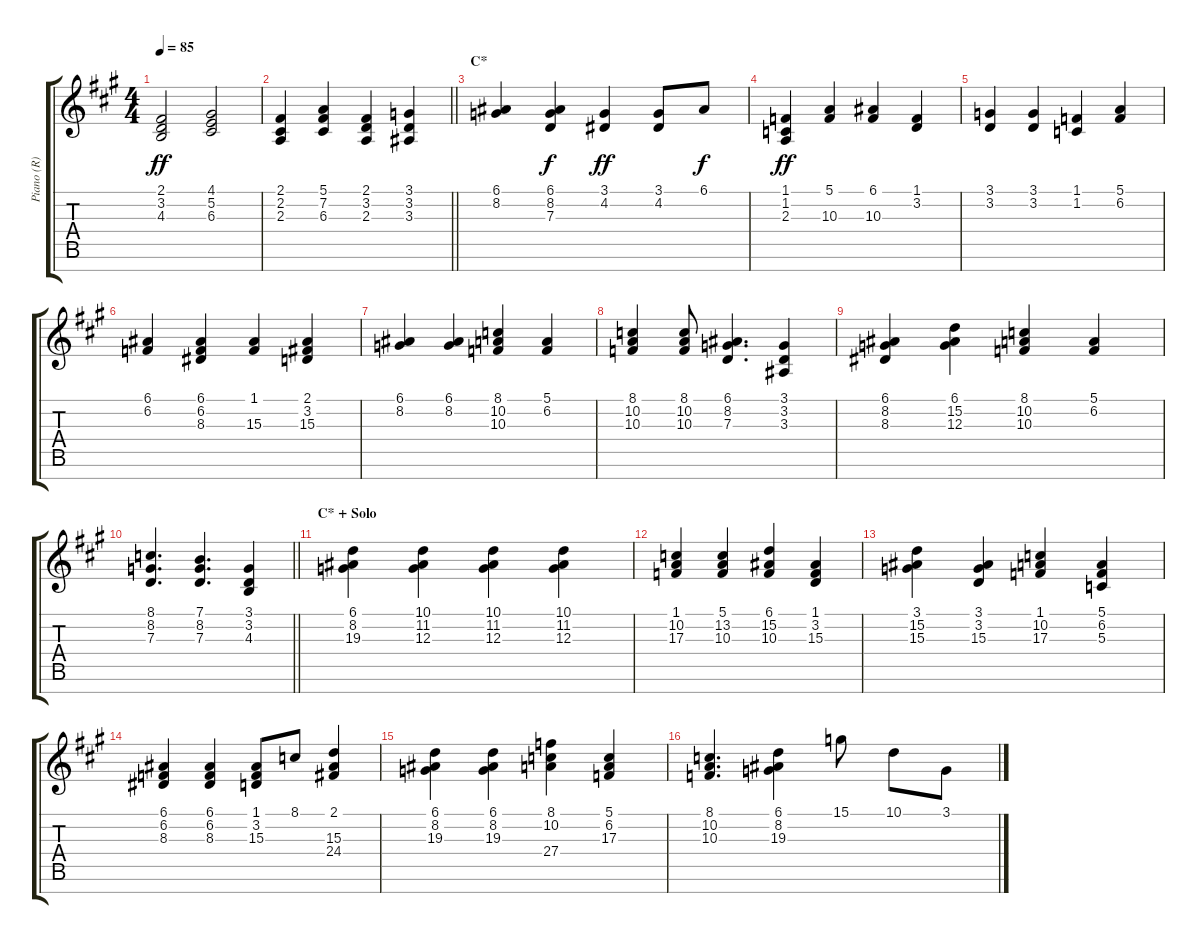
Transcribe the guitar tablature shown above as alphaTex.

\track ("Piano (R)" "Piano (R)") {instrument acousticgrandpiano}
\staff {score tabs}
\tuning (E4 B3 G3 D3 A2 E2 B1) {hide}
\ts (4 4)
\tempo 85
\clef g2
\ks a
(2.1 3.2 4.3).2{dy ff} (4.1 5.2 6.3).2 |
\barLineRight lightlight
(2.1 2.2 2.3).4 (5.1 7.2 6.3).4 (2.1 3.2 2.3).4 (3.1 3.2 3.3).4 |
\section ("" "C*")
(6.1 8.2).4 (6.1 8.2 7.3).4{dy f} (3.1 4.2).4{dy ff} (3.1 4.2).8 6.1.8{dy f} |
(1.1 1.2 2.3).4{dy ff} (5.1 10.3).4 (6.1 10.3).4 (1.1 3.2).4 |
(3.1 3.2).4 (3.1 3.2).4 (1.1 1.2).4 (5.1 6.2).4 |
(6.1 6.2).4 (6.1 6.2 8.3).4 (1.1 15.3).4 (2.1 3.2 15.3).4 |
(6.1 8.2).4 (6.1 8.2).4 (8.1 10.2 10.3).4 (5.1 6.2).4 |
(8.1 10.2 10.3).4 (8.1 10.2 10.3).8 (6.1 8.2 7.3).4{d} (3.1 3.2 3.3).4 |
(6.1 8.2 8.3).4 (6.1 15.2 12.3).4 (8.1 10.2 10.3).4 (5.1 6.2).4 |
\barLineRight lightlight
(8.1 8.2 7.3).4{d} (7.1 8.2 7.3).4{d} (3.1 3.2 4.3).4 |
\section ("" "C* + Solo")
(6.1 8.2 19.3).4 (10.1 11.2 12.3).4 (10.1 11.2 12.3).4 (10.1 11.2 12.3).4 |
(1.1 10.2 17.3).4 (5.1 13.2 10.3).4 (6.1 15.2 10.3).4 (1.1 3.2 15.3).4 |
(3.1 15.2 15.3).4 (3.1 3.2 15.3).4 (1.1 10.2 17.3).4 (5.1 6.2 5.3).4 |
(6.1 6.2 8.3).4 (6.1 6.2 8.3).4 (1.1 3.2 15.3).8 8.1.8 (2.1 15.3 24.4).4 |
(6.1 8.2 19.3).4 (6.1 8.2 19.3).4 (8.1 10.2 27.4).4 (5.1 6.2 17.3).4 |
(8.1 10.2 10.3).4{d} (6.1 8.2 19.3).4 15.1.8 10.1.8 3.1.8
